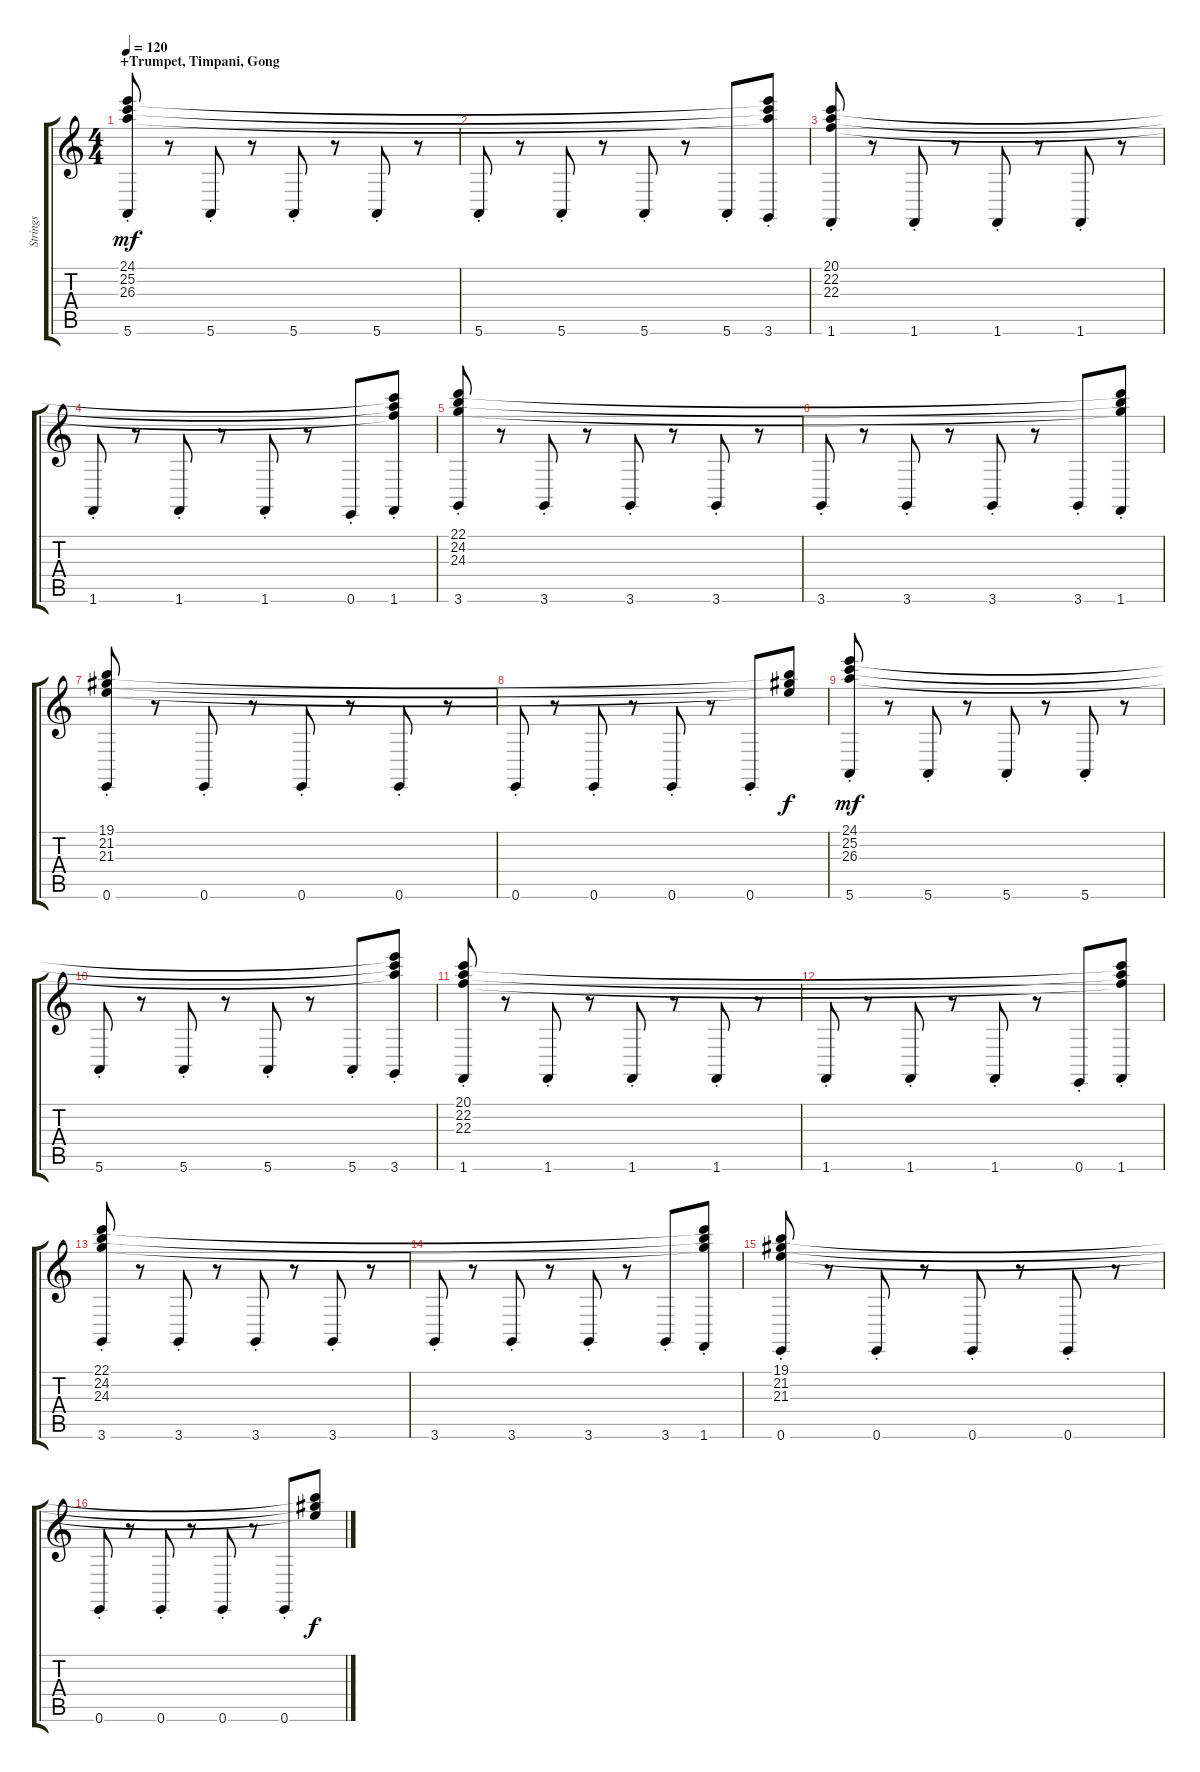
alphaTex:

\track ("Strings" "Strings") {instrument stringensemble1}
\staff {score tabs}
\tuning (E4 B3 G3 D3 E2 E2) {hide}
\ts (4 4)
\section ("" "+Trumpet, Timpani, Gong")
\tempo 120
\clef g2
\ks c
(24.1 25.2 26.3 5.6{st}).8{dy mf} r.8 5.6{st}.8 r.8 5.6{st}.8 r.8 5.6{st}.8 r.8 |
5.6{st}.8 r.8 5.6{st}.8 r.8 5.6{st}.8 r.8 5.6{st}.8 (24.1{t} 25.2{t} 26.3{t} 3.6{st}).8 |
(20.1 22.2 22.3 1.6{st}).8 r.8 1.6{st}.8 r.8 1.6{st}.8 r.8 1.6{st}.8 r.8 |
1.6{st}.8 r.8 1.6{st}.8 r.8 1.6{st}.8 r.8 0.6{st}.8 (20.1{t} 22.2{t} 22.3{t} 1.6{st}).8 |
(22.1 24.2 24.3 3.6{st}).8 r.8 3.6{st}.8 r.8 3.6{st}.8 r.8 3.6{st}.8 r.8 |
3.6{st}.8 r.8 3.6{st}.8 r.8 3.6{st}.8 r.8 3.6{st}.8 (22.1{t} 24.2{t} 24.3{t} 1.6{st}).8 |
(19.1 21.2 21.3 0.6{st}).8 r.8 0.6{st}.8 r.8 0.6{st}.8 r.8 0.6{st}.8 r.8 |
0.6{st}.8 r.8 0.6{st}.8 r.8 0.6{st}.8 r.8 0.6{st}.8 (19.1{t} 21.2{t} 21.3{t}).8{dy f} |
(24.1 25.2 26.3 5.6{st}).8{dy mf} r.8 5.6{st}.8 r.8 5.6{st}.8 r.8 5.6{st}.8 r.8 |
5.6{st}.8 r.8 5.6{st}.8 r.8 5.6{st}.8 r.8 5.6{st}.8 (24.1{t} 25.2{t} 26.3{t} 3.6{st}).8 |
(20.1 22.2 22.3 1.6{st}).8 r.8 1.6{st}.8 r.8 1.6{st}.8 r.8 1.6{st}.8 r.8 |
1.6{st}.8 r.8 1.6{st}.8 r.8 1.6{st}.8 r.8 0.6{st}.8 (20.1{t} 22.2{t} 22.3{t} 1.6{st}).8 |
(22.1 24.2 24.3 3.6{st}).8 r.8 3.6{st}.8 r.8 3.6{st}.8 r.8 3.6{st}.8 r.8 |
3.6{st}.8 r.8 3.6{st}.8 r.8 3.6{st}.8 r.8 3.6{st}.8 (22.1{t} 24.2{t} 24.3{t} 1.6{st}).8 |
(19.1 21.2 21.3 0.6{st}).8 r.8 0.6{st}.8 r.8 0.6{st}.8 r.8 0.6{st}.8 r.8 |
0.6{st}.8 r.8 0.6{st}.8 r.8 0.6{st}.8 r.8 0.6{st}.8 (19.1{t} 21.2{t} 21.3{t}).8{dy f}
